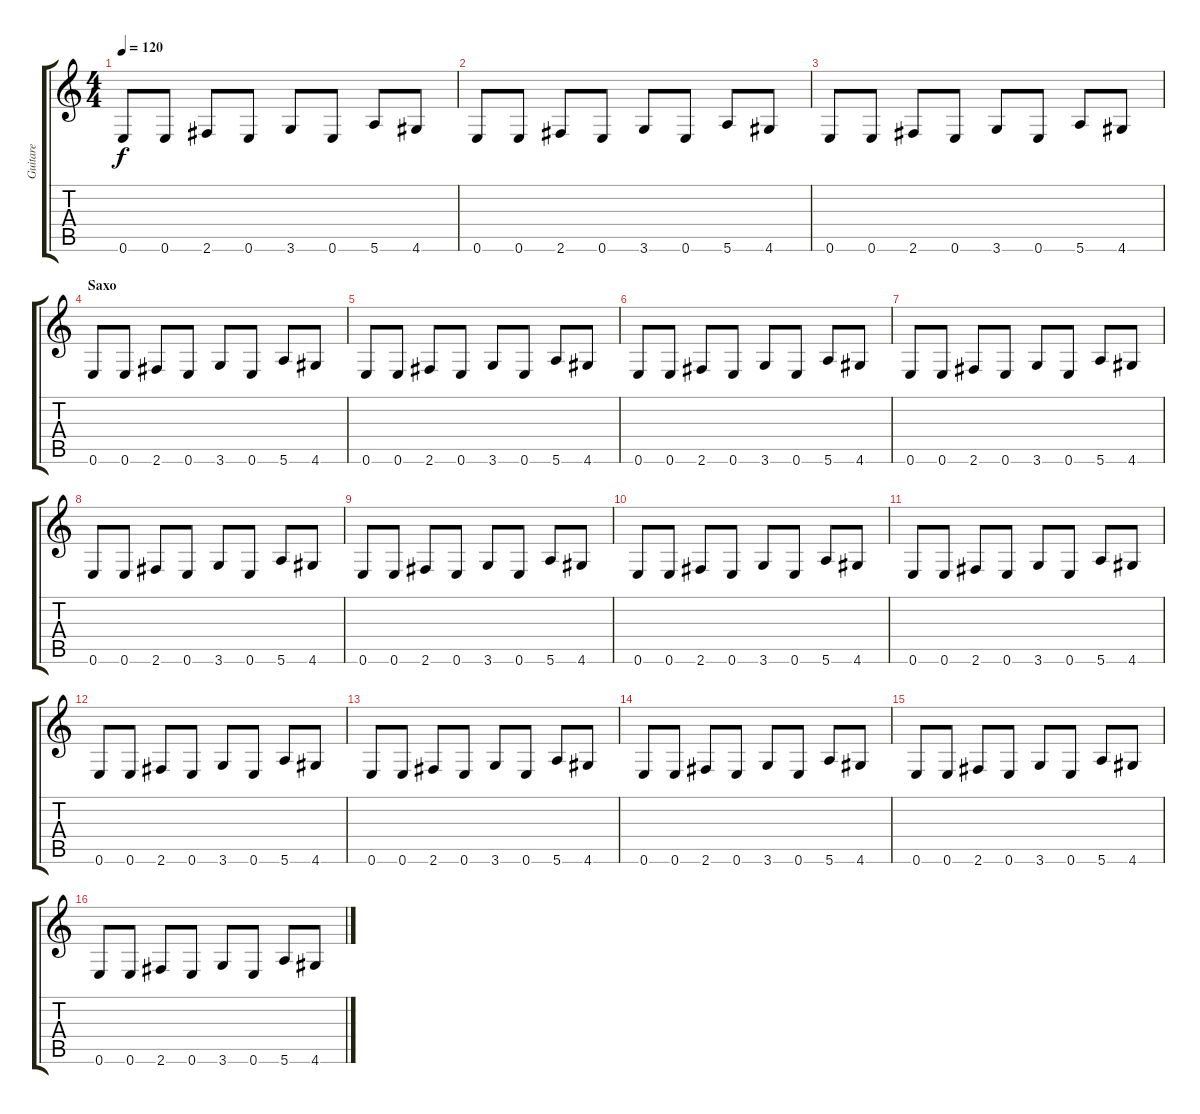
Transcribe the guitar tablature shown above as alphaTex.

\track ("Guitare" "Guitare") {instrument electricguitarjazz}
\staff {score tabs}
\tuning (E4 B3 G3 D3 A2 E2) {hide}
\ts (4 4)
\tempo 120
\clef g2
\ks c
0.6.8{dy f} 0.6.8 2.6.8 0.6.8 3.6.8 0.6.8 5.6.8 4.6.8 |
0.6.8 0.6.8 2.6.8 0.6.8 3.6.8 0.6.8 5.6.8 4.6.8 |
0.6.8 0.6.8 2.6.8 0.6.8 3.6.8 0.6.8 5.6.8 4.6.8 |
\section ("" "Saxo")
0.6.8 0.6.8 2.6.8 0.6.8 3.6.8 0.6.8 5.6.8 4.6.8 |
0.6.8 0.6.8 2.6.8 0.6.8 3.6.8 0.6.8 5.6.8 4.6.8 |
0.6.8 0.6.8 2.6.8 0.6.8 3.6.8 0.6.8 5.6.8 4.6.8 |
0.6.8 0.6.8 2.6.8 0.6.8 3.6.8 0.6.8 5.6.8 4.6.8 |
0.6.8 0.6.8 2.6.8 0.6.8 3.6.8 0.6.8 5.6.8 4.6.8 |
0.6.8 0.6.8 2.6.8 0.6.8 3.6.8 0.6.8 5.6.8 4.6.8 |
0.6.8 0.6.8 2.6.8 0.6.8 3.6.8 0.6.8 5.6.8 4.6.8 |
0.6.8 0.6.8 2.6.8 0.6.8 3.6.8 0.6.8 5.6.8 4.6.8 |
0.6.8 0.6.8 2.6.8 0.6.8 3.6.8 0.6.8 5.6.8 4.6.8 |
0.6.8 0.6.8 2.6.8 0.6.8 3.6.8 0.6.8 5.6.8 4.6.8 |
0.6.8 0.6.8 2.6.8 0.6.8 3.6.8 0.6.8 5.6.8 4.6.8 |
0.6.8 0.6.8 2.6.8 0.6.8 3.6.8 0.6.8 5.6.8 4.6.8 |
0.6.8 0.6.8 2.6.8 0.6.8 3.6.8 0.6.8 5.6.8 4.6.8
